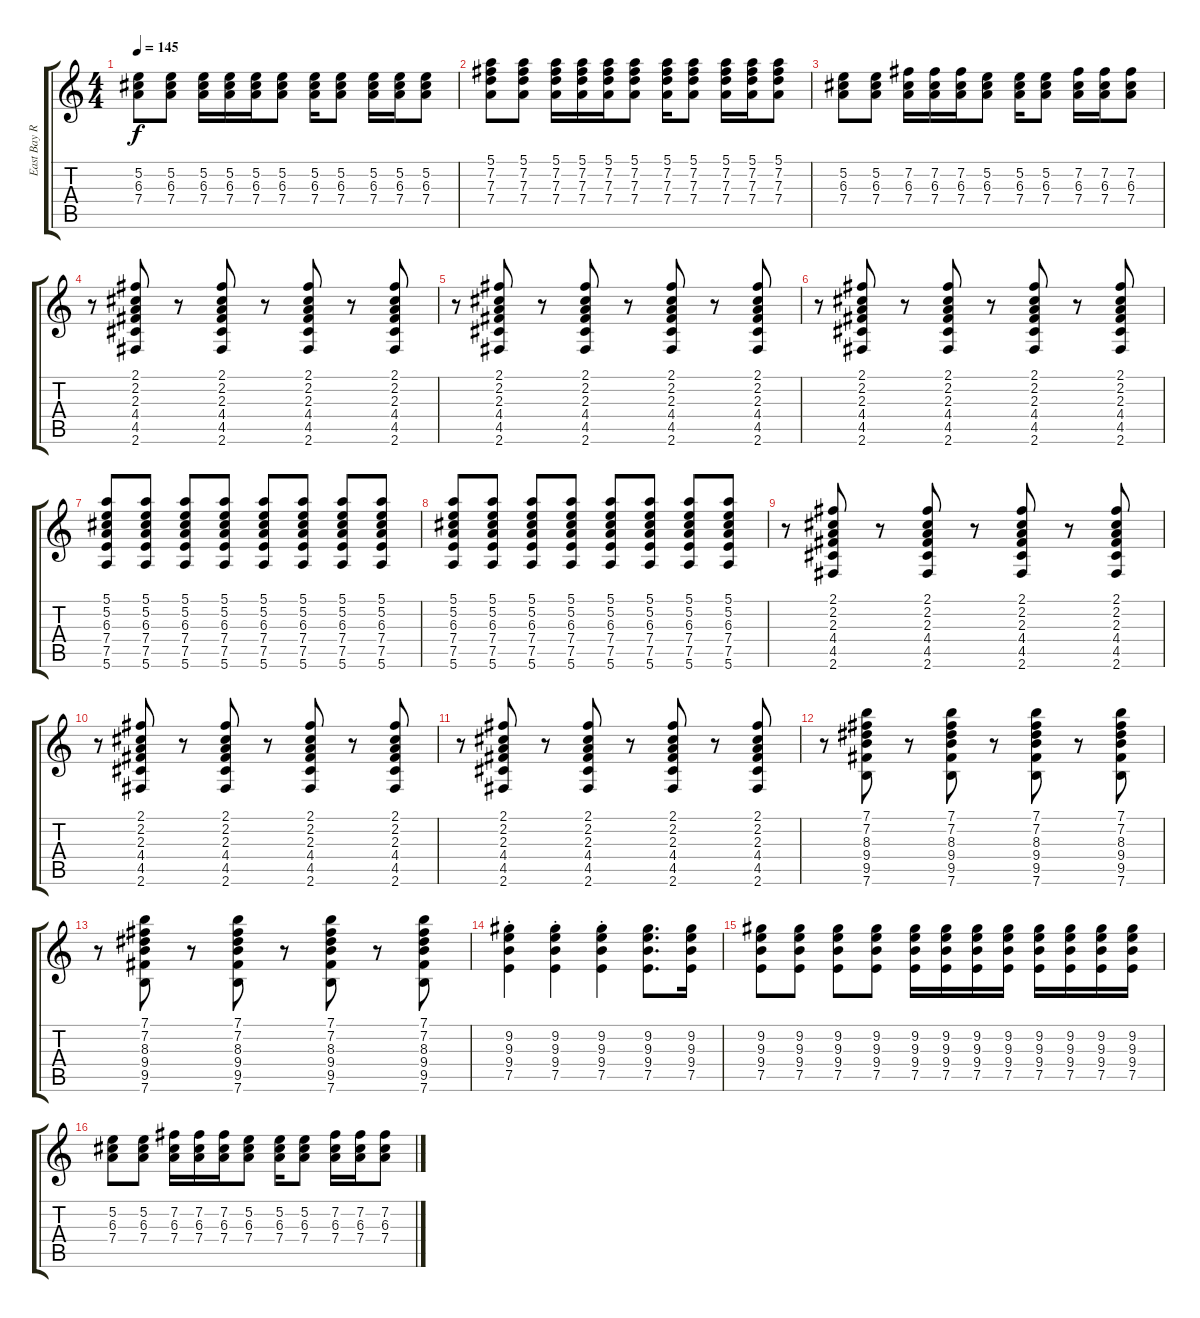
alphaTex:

\track ("East Bay Ray" "East Bay R") {instrument overdrivenguitar}
\staff {score tabs}
\tuning (E4 B3 G3 D3 A2 E2) {hide}
\ts (4 4)
\tempo 145
\clef g2
\ks c
(5.2 6.3 7.4).8{dy f} (5.2 6.3 7.4).8 (5.2 6.3 7.4).16 (5.2 6.3 7.4).16 (5.2 6.3 7.4).16 (5.2 6.3 7.4).8 (5.2 6.3 7.4).16 (5.2 6.3 7.4).8 (5.2 6.3 7.4).16 (5.2 6.3 7.4).16 (5.2 6.3 7.4).8 |
(5.1 7.2 7.3 7.4).8 (5.1 7.2 7.3 7.4).8 (5.1 7.2 7.3 7.4).16 (5.1 7.2 7.3 7.4).16 (5.1 7.2 7.3 7.4).16 (5.1 7.2 7.3 7.4).8 (5.1 7.2 7.3 7.4).16 (5.1 7.2 7.3 7.4).8 (5.1 7.2 7.3 7.4).16 (5.1 7.2 7.3 7.4).16 (5.1 7.2 7.3 7.4).8 |
(5.2 6.3 7.4).8 (5.2 6.3 7.4).8 (7.2 6.3 7.4).16 (7.2 6.3 7.4).16 (7.2 6.3 7.4).16 (5.2 6.3 7.4).8 (5.2 6.3 7.4).16 (5.2 6.3 7.4).8 (7.2 6.3 7.4).16 (7.2 6.3 7.4).16 (7.2 6.3 7.4).8 |
r.8 (2.1 2.2 2.3 4.4 4.5 2.6).8 r.8 (2.1 2.2 2.3 4.4 4.5 2.6).8 r.8 (2.1 2.2 2.3 4.4 4.5 2.6).8 r.8 (2.1 2.2 2.3 4.4 4.5 2.6).8 |
r.8 (2.1 2.2 2.3 4.4 4.5 2.6).8 r.8 (2.1 2.2 2.3 4.4 4.5 2.6).8 r.8 (2.1 2.2 2.3 4.4 4.5 2.6).8 r.8 (2.1 2.2 2.3 4.4 4.5 2.6).8 |
r.8 (2.1 2.2 2.3 4.4 4.5 2.6).8 r.8 (2.1 2.2 2.3 4.4 4.5 2.6).8 r.8 (2.1 2.2 2.3 4.4 4.5 2.6).8 r.8 (2.1 2.2 2.3 4.4 4.5 2.6).8 |
(5.1 5.2 6.3 7.4 7.5 5.6).8 (5.1 5.2 6.3 7.4 7.5 5.6).8 (5.1 5.2 6.3 7.4 7.5 5.6).8 (5.1 5.2 6.3 7.4 7.5 5.6).8 (5.1 5.2 6.3 7.4 7.5 5.6).8 (5.1 5.2 6.3 7.4 7.5 5.6).8 (5.1 5.2 6.3 7.4 7.5 5.6).8 (5.1 5.2 6.3 7.4 7.5 5.6).8 |
(5.1 5.2 6.3 7.4 7.5 5.6).8 (5.1 5.2 6.3 7.4 7.5 5.6).8 (5.1 5.2 6.3 7.4 7.5 5.6).8 (5.1 5.2 6.3 7.4 7.5 5.6).8 (5.1 5.2 6.3 7.4 7.5 5.6).8 (5.1 5.2 6.3 7.4 7.5 5.6).8 (5.1 5.2 6.3 7.4 7.5 5.6).8 (5.1 5.2 6.3 7.4 7.5 5.6).8 |
r.8 (2.1 2.2 2.3 4.4 4.5 2.6).8 r.8 (2.1 2.2 2.3 4.4 4.5 2.6).8 r.8 (2.1 2.2 2.3 4.4 4.5 2.6).8 r.8 (2.1 2.2 2.3 4.4 4.5 2.6).8 |
r.8 (2.1 2.2 2.3 4.4 4.5 2.6).8 r.8 (2.1 2.2 2.3 4.4 4.5 2.6).8 r.8 (2.1 2.2 2.3 4.4 4.5 2.6).8 r.8 (2.1 2.2 2.3 4.4 4.5 2.6).8 |
r.8 (2.1 2.2 2.3 4.4 4.5 2.6).8 r.8 (2.1 2.2 2.3 4.4 4.5 2.6).8 r.8 (2.1 2.2 2.3 4.4 4.5 2.6).8 r.8 (2.1 2.2 2.3 4.4 4.5 2.6).8 |
r.8 (7.1 7.2 8.3 9.4 9.5 7.6).8 r.8 (7.1 7.2 8.3 9.4 9.5 7.6).8 r.8 (7.1 7.2 8.3 9.4 9.5 7.6).8 r.8 (7.1 7.2 8.3 9.4 9.5 7.6).8 |
r.8 (7.1 7.2 8.3 9.4 9.5 7.6).8 r.8 (7.1 7.2 8.3 9.4 9.5 7.6).8 r.8 (7.1 7.2 8.3 9.4 9.5 7.6).8 r.8 (7.1 7.2 8.3 9.4 9.5 7.6).8 |
(9.2{st} 9.3{st} 9.4{st} 7.5{st}).4 (9.2{st} 9.3{st} 9.4{st} 7.5{st}).4 (9.2{st} 9.3{st} 9.4{st} 7.5{st}).4 (9.2 9.3 9.4 7.5).8{d} (9.2 9.3 9.4 7.5).16 |
(9.2 9.3 9.4 7.5).8 (9.2 9.3 9.4 7.5).8 (9.2 9.3 9.4 7.5).8 (9.2 9.3 9.4 7.5).8 (9.2 9.3 9.4 7.5).16 (9.2 9.3 9.4 7.5).16 (9.2 9.3 9.4 7.5).16 (9.2 9.3 9.4 7.5).16 (9.2 9.3 9.4 7.5).16 (9.2 9.3 9.4 7.5).16 (9.2 9.3 9.4 7.5).16 (9.2 9.3 9.4 7.5).16 |
(5.2 6.3 7.4).8 (5.2 6.3 7.4).8 (7.2 6.3 7.4).16 (7.2 6.3 7.4).16 (7.2 6.3 7.4).16 (5.2 6.3 7.4).8 (5.2 6.3 7.4).16 (5.2 6.3 7.4).8 (7.2 6.3 7.4).16 (7.2 6.3 7.4).16 (7.2 6.3 7.4).8
